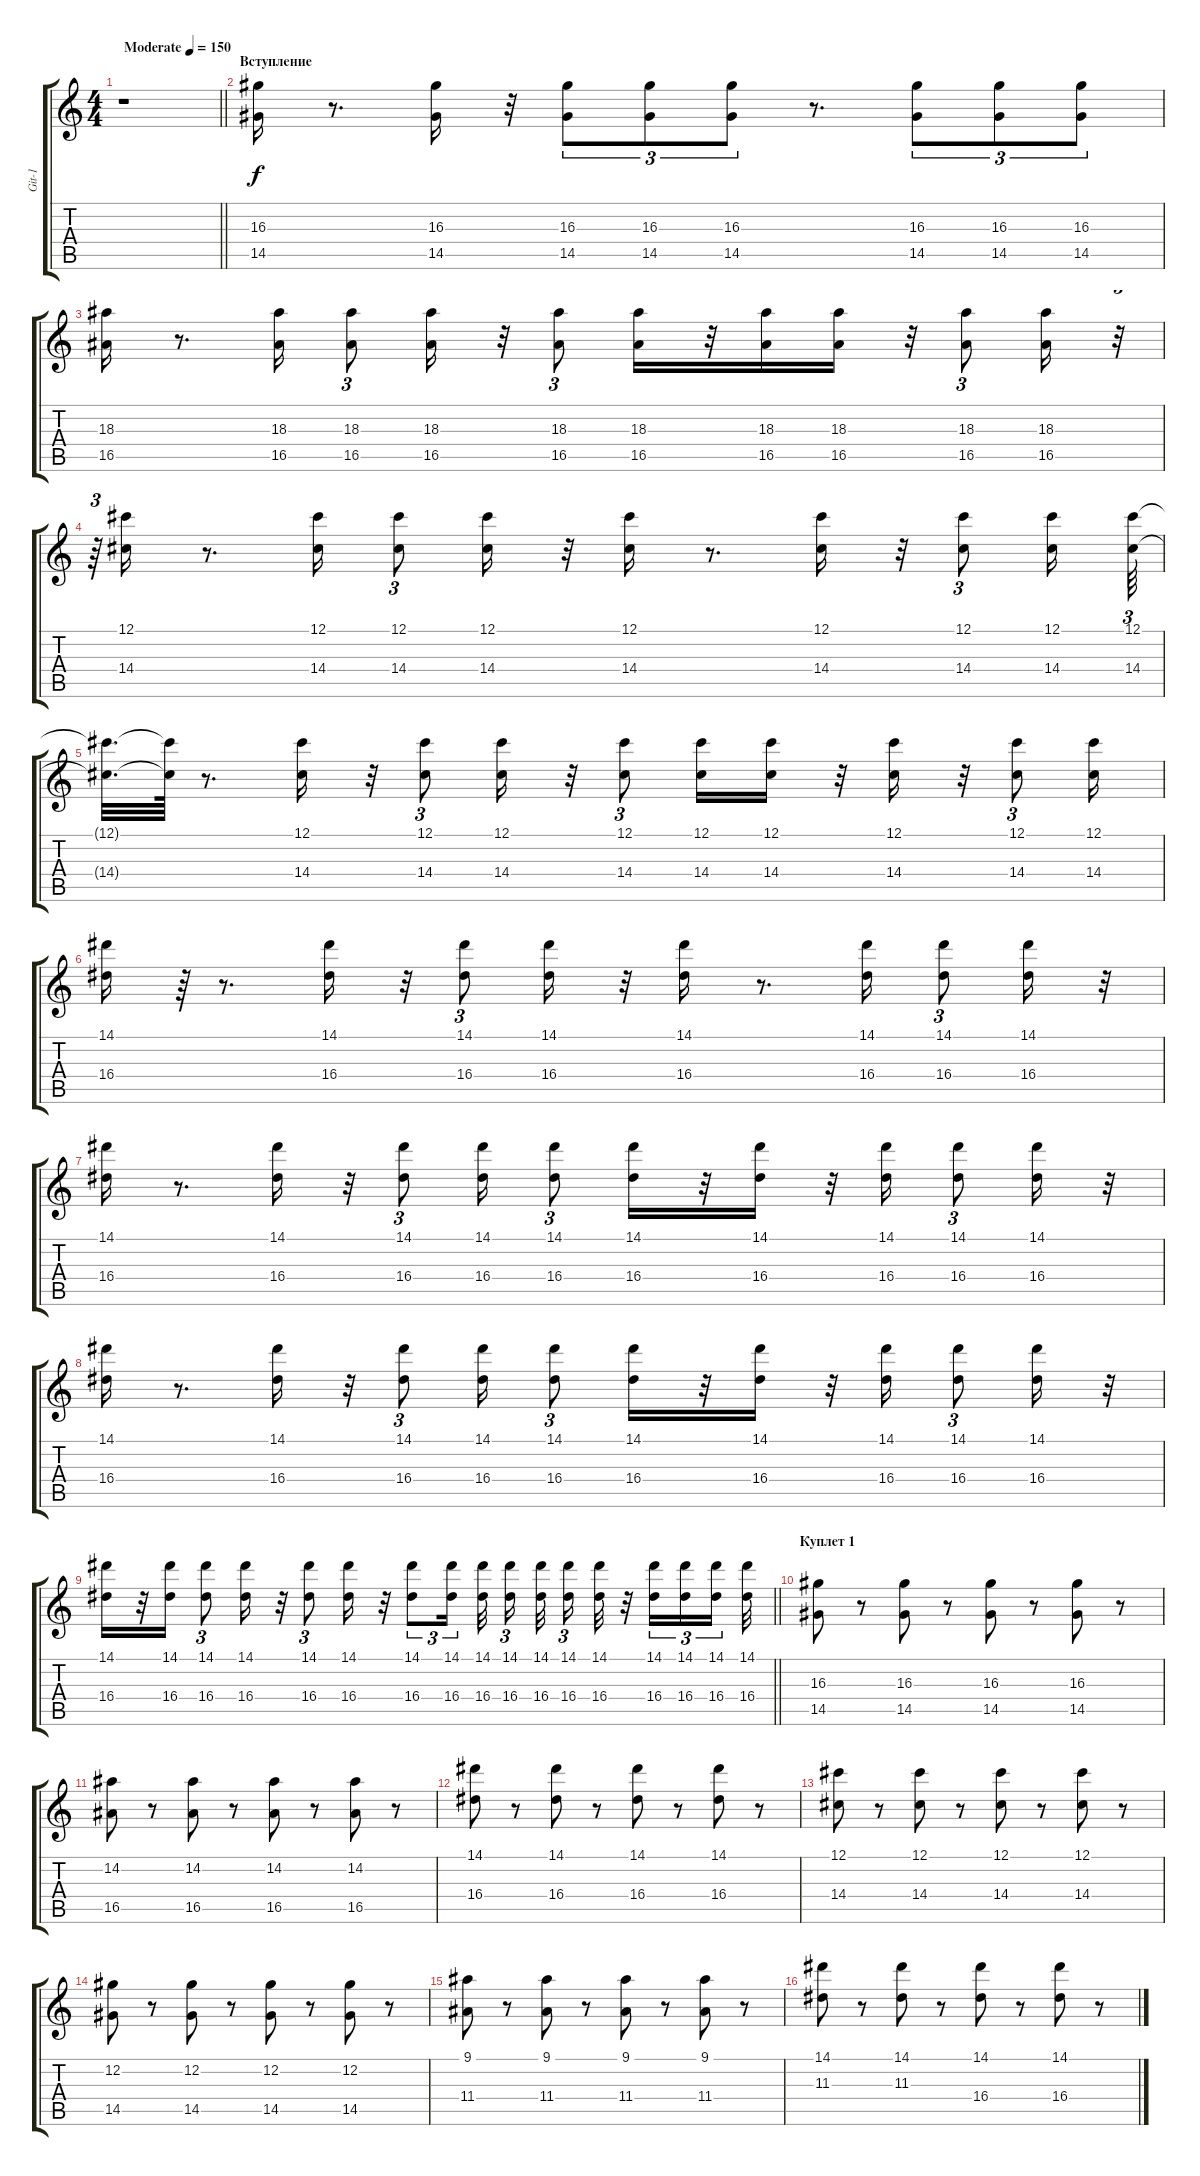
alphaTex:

\track ("Git-1" "Git-1") {instrument overdrivenguitar}
\staff {score tabs}
\tuning (Db4 Ab3 E3 B2 Gb2 Db2) {hide}
\ts (4 4)
\tempo (150 "Moderate")
\clef g2
\barLineRight lightlight
\ks c
r.1{dy f instrument overdrivenguitar} |
\section ("" "Вступление")
(16.3 14.5).16 r.8{d} (16.3 14.5).16 r.32 (16.3 14.5).8{tu (3 2)} (16.3 14.5).8{tu (3 2)} (16.3 14.5).8{tu (3 2)} r.8{d} (16.3 14.5).8{tu (3 2)} (16.3 14.5).8{tu (3 2)} (16.3 14.5).8{tu (3 2)} |
(18.3 16.5).16 r.8{d} (18.3 16.5).16 (18.3 16.5).8{tu (3 2)} (18.3 16.5).16 r.32 (18.3 16.5).8{tu (3 2)} (18.3 16.5).16 r.32 (18.3 16.5).16 (18.3 16.5).16 r.32 (18.3 16.5).8{tu (3 2)} (18.3 16.5).16 r.32{tu (3 2)} |
r.64{tu (3 2)} (12.1 14.4).16 r.8{d} (12.1 14.4).16 (12.1 14.4).8{tu (3 2)} (12.1 14.4).16 r.32 (12.1 14.4).16 r.8{d} (12.1 14.4).16 r.32 (12.1 14.4).8{tu (3 2)} (12.1 14.4).16 (12.1 14.4).64{tu (3 2)} |
(12.1{t} 14.4{t}).32{d} (12.1{t} 14.4{t}).64 r.8{d} (12.1 14.4).16 r.32 (12.1 14.4).8{tu (3 2)} (12.1 14.4).16 r.32 (12.1 14.4).8{tu (3 2)} (12.1 14.4).16 (12.1 14.4).16 r.32 (12.1 14.4).16 r.32 (12.1 14.4).8{tu (3 2)} (12.1 14.4).16 |
(14.1 16.4).16 r.64 r.8{d} (14.1 16.4).16 r.32 (14.1 16.4).8{tu (3 2)} (14.1 16.4).16 r.32 (14.1 16.4).16 r.8{d} (14.1 16.4).16 (14.1 16.4).8{tu (3 2)} (14.1 16.4).16 r.32 |
(14.1 16.4).16 r.8{d} (14.1 16.4).16 r.32 (14.1 16.4).8{tu (3 2)} (14.1 16.4).16 (14.1 16.4).8{tu (3 2)} (14.1 16.4).16 r.32 (14.1 16.4).16 r.32 (14.1 16.4).16 (14.1 16.4).8{tu (3 2)} (14.1 16.4).16 r.32 |
(14.1 16.4).16 r.8{d} (14.1 16.4).16 r.32 (14.1 16.4).8{tu (3 2)} (14.1 16.4).16 (14.1 16.4).8{tu (3 2)} (14.1 16.4).16 r.32 (14.1 16.4).16 r.32 (14.1 16.4).16 (14.1 16.4).8{tu (3 2)} (14.1 16.4).16 r.32 |
\barLineRight lightlight
(14.1 16.4).16 r.32 (14.1 16.4).16 (14.1 16.4).8{tu (3 2)} (14.1 16.4).16 r.32 (14.1 16.4).8{tu (3 2)} (14.1 16.4).16 r.32 (14.1 16.4).8{tu (3 2)} (14.1 16.4).16{tu (3 2) beam splitsecondary} (14.1 16.4).32{beam splitsecondary} (14.1 16.4).16{tu (3 2) beam splitsecondary} (14.1 16.4).32 (14.1 16.4).16{tu (3 2)} (14.1 16.4).32 r.32 (14.1 16.4).16{tu (3 2)} (14.1 16.4).16{tu (3 2)} (14.1 16.4).16{tu (3 2) beam splitsecondary} (14.1 16.4).32 |
\section ("" "Куплет 1")
(16.3 14.5).8 r.8 (16.3 14.5).8 r.8 (16.3 14.5).8 r.8 (16.3 14.5).8 r.8 |
(14.2 16.5).8 r.8 (14.2 16.5).8 r.8 (14.2 16.5).8 r.8 (14.2 16.5).8 r.8 |
(14.1 16.4).8 r.8 (14.1 16.4).8 r.8 (14.1 16.4).8 r.8 (14.1 16.4).8 r.8 |
(12.1 14.4).8 r.8 (12.1 14.4).8 r.8 (12.1 14.4).8 r.8 (12.1 14.4).8 r.8 |
(12.2 14.5).8 r.8 (12.2 14.5).8 r.8 (12.2 14.5).8 r.8 (12.2 14.5).8 r.8 |
(9.1 11.4).8 r.8 (9.1 11.4).8 r.8 (9.1 11.4).8 r.8 (9.1 11.4).8 r.8 |
(14.1 11.3).8 r.8 (14.1 11.3).8 r.8 (14.1 16.4).8 r.8 (14.1 16.4).8 r.8
